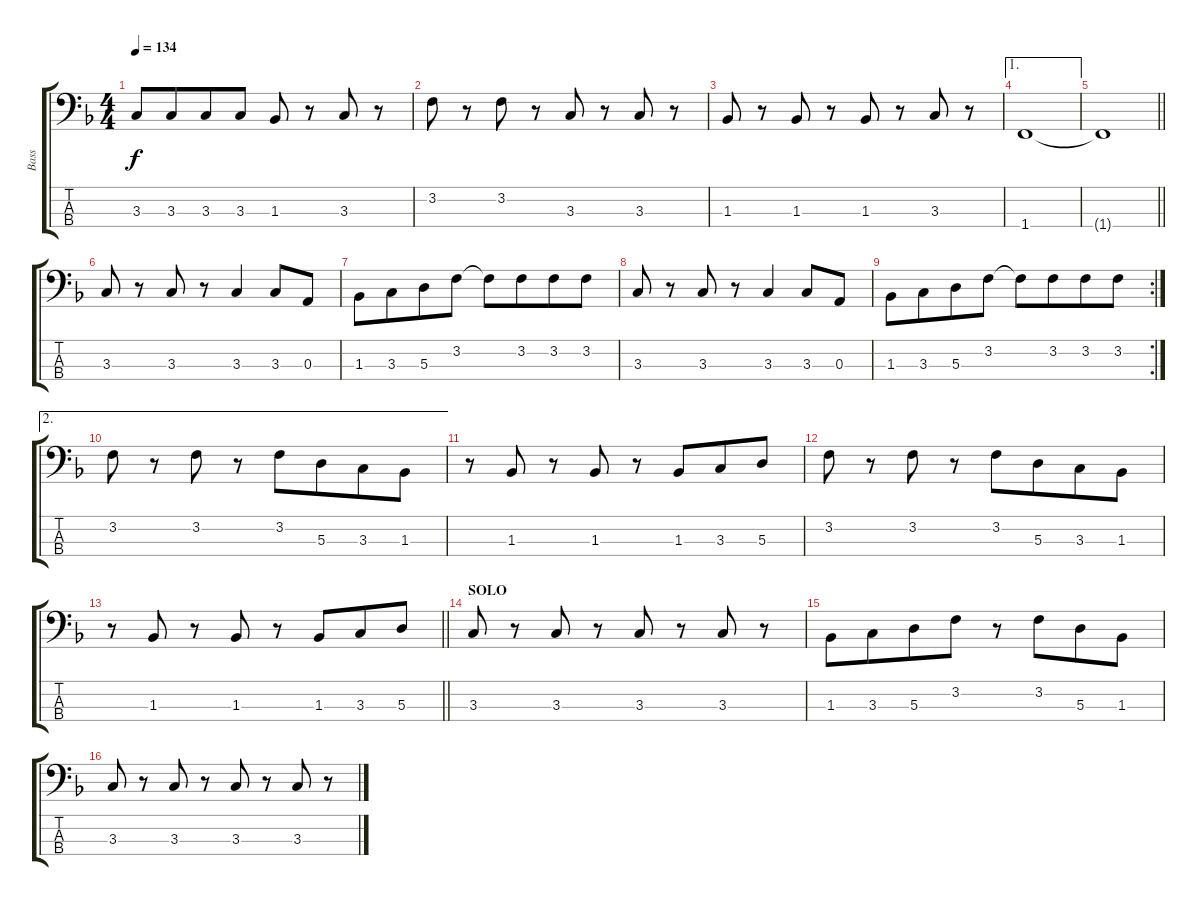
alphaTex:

\track ("Bass" "Bass") {instrument electricbasspick}
\staff {score tabs}
\tuning (G2 D2 A1 E1) {hide}
\ts (4 4)
\tempo 134
\clef f4
\ks f
3.3.8{dy f} 3.3.8{beam merge} 3.3.8 3.3.8 1.3.8 r.8{beam merge} 3.3.8 r.8 |
3.2.8 r.8 3.2.8 r.8 3.3.8 r.8 3.3.8 r.8 |
1.3.8 r.8 1.3.8 r.8 1.3.8 r.8 3.3.8 r.8 |
\ae 1
1.4.1 |
\barLineRight lightlight
1.4{t}.1 |
3.3.8 r.8 3.3.8 r.8 3.3.4 3.3.8 0.3.8 |
1.3.8 3.3.8{beam merge} 5.3.8 3.2.8 3.2{t}.8 3.2.8{beam merge} 3.2.8 3.2.8 |
3.3.8 r.8 3.3.8 r.8 3.3.4 3.3.8 0.3.8 |
\rc 2
1.3.8 3.3.8{beam merge} 5.3.8 3.2.8 3.2{t}.8 3.2.8{beam merge} 3.2.8 3.2.8 |
\ae 2
3.2.8 r.8 3.2.8 r.8 3.2.8 5.3.8{beam merge} 3.3.8 1.3.8 |
r.8 1.3.8 r.8 1.3.8 r.8 1.3.8{beam merge} 3.3.8 5.3.8 |
3.2.8 r.8 3.2.8 r.8 3.2.8 5.3.8{beam merge} 3.3.8 1.3.8 |
\barLineRight lightlight
r.8 1.3.8 r.8 1.3.8 r.8 1.3.8{beam merge} 3.3.8 5.3.8 |
\section ("" "SOLO")
3.3.8 r.8 3.3.8 r.8 3.3.8 r.8 3.3.8 r.8 |
1.3.8 3.3.8{beam merge} 5.3.8 3.2.8 r.8 3.2.8{beam merge} 5.3.8 1.3.8 |
3.3.8 r.8 3.3.8 r.8 3.3.8 r.8 3.3.8 r.8
